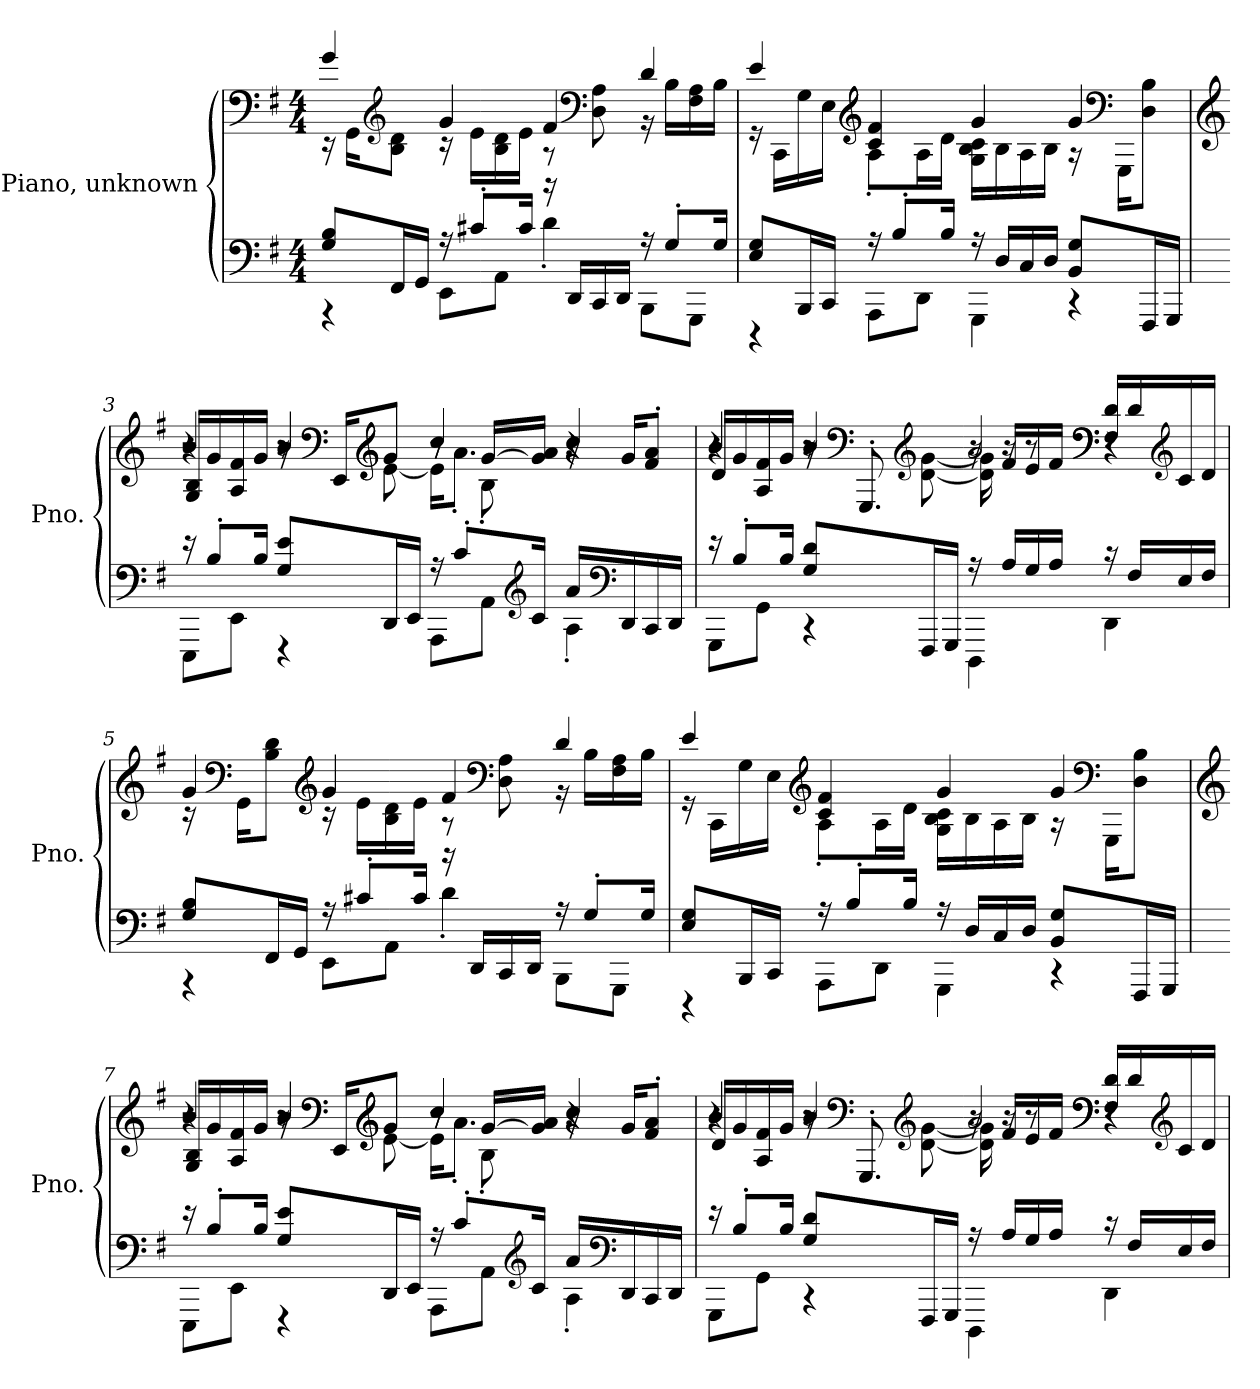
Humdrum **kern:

**kern	**kern
*part1	*part1
*staff2	*staff1
*I"Piano, unknown	*
*I'Pno.	*
*clefF4	*clefF4
*k[f#]	*k[f#]
*M4/4	*M4/4
*MM120	*MM120
=1	=1
*^	*^
8G/ 8B/L	4r	4g/	16r
.	.	.	16GG\KL
*	*	*clefG2	*
16FF#/L	.	.	8B\ 8d\J
16GG/JJ	.	.	.
16r	8EE\L	4g/	16r
8c#X'/L	.	.	16e\LL
.	8AA\J	.	16B\ 16d\
16c#/Jk	.	.	16e\JJ
16r	4d'\	4f#/	8r
16DD/LL	.	.	.
*	*	*clefF4	*
16CC/	.	.	8D\ 8A\
16DD/JJ	.	.	.
16r	8BBB\L	4d/	16r
8G'/L	.	.	16B\LL
.	8GGG\J	.	16F#\ 16A\
16G/Jk	.	.	16B\JJ
=2	=2	=2	=2
8E/ 8G/L	4r	4e/	16r
.	.	.	16CC\LL
16BBB/L	.	.	16G\
16CC/JJ	.	.	16E\JJ
*	*	*clefG2	*
16r	8AAA\L	4c/ 4f#/	8A'\L
8B'/L	.	.	.
.	8DD\J	.	16A\L
16B/Jk	.	.	16d\JJ
16r	4GGG\	4g/	16G\ 16B\ 16c\LL
16D/LL	.	.	16B\
16C/	.	.	16A\
16D/JJ	.	.	16B\JJ
8BB/ 8G/L	4r	4g/	16r
*	*	*clefF4	*
.	.	.	16GGG\KL
16FFF#/L	.	.	8D\ 8B\J
16GGG/JJ	.	.	.
*	*	*v	*v
!!LO:LB:g=z
=3	=3	=3
*	*	*clefG2
*	*	*^
*	*	*	*^
*	*	*	*	*^
16r	8EEE\L	4b/	4r	16G/ 16B/LL	2r
8B'/L	.	.	.	16g/	.
.	8EE\J	.	.	16A/ 16f#/	.
16B/Jk	.	.	.	16g/JJ	.
8G/ 8e/L	4r	4b/	8r	16r	.
*	*	*clefF4	*	*	*
.	.	.	.	16EE/KL	.
*	*	*clefG2	*	*	*
16DD/L	.	.	[8e\	8g/J	.
16EE/JJ	.	.	.	.	.
16r	8AAA\L	4cc/	16e\KL]	8r	8r
8c'/L	.	.	8.a'\J	.	.
.	8AA\J	.	.	[16g/LL	8B'\
*clefG2	*	*	*	*	*
16c/Jk	.	.	.	16g/] 16a/JJ	.
16a/LL	4A'\	4cc/	4r	16r	4r
*clefF4	*	*	*	*	*
16DD/	.	.	.	16g/KL	.
16CC/	.	.	.	8f#/' 8a/'J	.
16DD/JJ	.	.	.	.	.
*	*	*	*	*v	*v
!!LO:LB:g=z
=4	=4	=4	=4	=4
16r	8GGG\L	4b/	4r	16d/LL
8B'/L	.	.	.	16g/
.	8GG\J	.	.	16A/ 16f#/
16B/Jk	.	.	.	16g/JJ
8G/ 8d/L	4r	4b/	8r	16r
*	*	*clefF4	*	*
.	.	.	.	8.GGG'/
*	*	*clefG2	*	*
16FFF#/L	.	.	[8d\ [8g\	.
16GGG/JJ	.	.	.	.
16r	4DDD\	2a/	16d\] 16g\]	16r
16A/LL	.	.	16r	16f#/LL
16G/	.	.	8r	16e/
16A/JJ	.	.	.	16f#/JJ
*	*	*clefF4	*	*
16r	4DD\	.	4r	16F#/ 16d/LL
16F#/LL	.	.	.	16d/
*	*	*clefG2	*	*
16E/	.	.	.	16c/
16F#/JJ	.	.	.	16d/JJ
*	*	*	*v	*v
!!LO:LB:g=z
=5	=5	=5	=5
8G/ 8B/L	4r	4g/	16r
*	*	*clefF4	*
.	.	.	16GG\KL
16FF#/L	.	.	8B\ 8d\J
16GG/JJ	.	.	.
*	*	*clefG2	*
16r	8EE\L	4g/	16r
8c#X'/L	.	.	16e\LL
.	8AA\J	.	16B\ 16d\
16c#/Jk	.	.	16e\JJ
16r	4d'\	4f#/	8r
16DD/LL	.	.	.
*	*	*clefF4	*
16CC/	.	.	8D\ 8A\
16DD/JJ	.	.	.
16r	8BBB\L	4d/	16r
8G'/L	.	.	16B\LL
.	8GGG\J	.	16F#\ 16A\
16G/Jk	.	.	16B\JJ
=6	=6	=6	=6
8E/ 8G/L	4r	4e/	16r
.	.	.	16CC\LL
16BBB/L	.	.	16G\
16CC/JJ	.	.	16E\JJ
*	*	*clefG2	*
16r	8AAA\L	4c/ 4f#/	8A'\L
8B'/L	.	.	.
.	8DD\J	.	16A\L
16B/Jk	.	.	16d\JJ
16r	4GGG\	4g/	16G\ 16B\ 16c\LL
16D/LL	.	.	16B\
16C/	.	.	16A\
16D/JJ	.	.	16B\JJ
8BB/ 8G/L	4r	4g/	16r
*	*	*clefF4	*
.	.	.	16GGG\KL
16FFF#/L	.	.	8D\ 8B\J
16GGG/JJ	.	.	.
*	*	*v	*v
!!LO:LB:g=z
=7	=7	=7
*	*	*clefG2
*	*	*^
*	*	*	*^
*	*	*	*	*^
16r	8EEE\L	4b/	4r	16G/ 16B/LL	2r
8B'/L	.	.	.	16g/	.
.	8EE\J	.	.	16A/ 16f#/	.
16B/Jk	.	.	.	16g/JJ	.
8G/ 8e/L	4r	4b/	8r	16r	.
*	*	*clefF4	*	*	*
.	.	.	.	16EE/KL	.
*	*	*clefG2	*	*	*
16DD/L	.	.	[8e\	8g/J	.
16EE/JJ	.	.	.	.	.
16r	8AAA\L	4cc/	16e\KL]	8r	8r
8c'/L	.	.	8.a'\J	.	.
.	8AA\J	.	.	[16g/LL	8B'\
*clefG2	*	*	*	*	*
16c/Jk	.	.	.	16g/] 16a/JJ	.
16a/LL	4A'\	4cc/	4r	16r	4r
*clefF4	*	*	*	*	*
16DD/	.	.	.	16g/KL	.
16CC/	.	.	.	8f#/' 8a/'J	.
16DD/JJ	.	.	.	.	.
*	*	*	*	*v	*v
!!LO:LB:g=z
=8	=8	=8	=8	=8
16r	8GGG\L	4b/	4r	16d/LL
8B'/L	.	.	.	16g/
.	8GG\J	.	.	16A/ 16f#/
16B/Jk	.	.	.	16g/JJ
8G/ 8d/L	4r	4b/	8r	16r
*	*	*clefF4	*	*
.	.	.	.	8.GGG'/
*	*	*clefG2	*	*
16FFF#/L	.	.	[8d\ [8g\	.
16GGG/JJ	.	.	.	.
16r	4DDD\	2a/	16d\] 16g\]	16r
16A/LL	.	.	16r	16f#/LL
16G/	.	.	8r	16e/
16A/JJ	.	.	.	16f#/JJ
*	*	*clefF4	*	*
16r	4DD\	.	4r	16F#/ 16d/LL
16F#/LL	.	.	.	16d/
*	*	*clefG2	*	*
16E/	.	.	.	16c/
16F#/JJ	.	.	.	16d/JJ
*v	*v	*	*	*
*	*v	*v	*v
=	=
*-	*-
